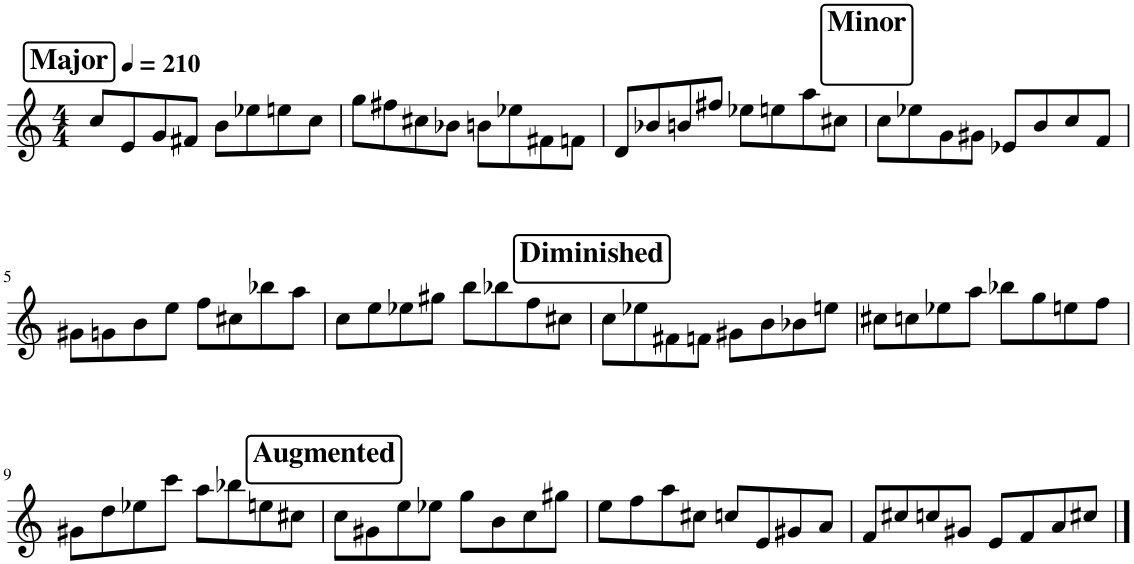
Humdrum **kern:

**kern
*part1
*staff1
*I"Piano
*I'Pno.
*clefG2
*k[]
*M4/4
*MM210
!!LO:REH:place=s1:a:B:cj:fs=14:t=Major
=1
8cc/L
8e/
8g/
8f#X/J
8b\L
8ee-X\
8een\
8cc\J
=2
8gg\L
8ff#X\
8cc#X\
8b-X\J
8bn\L
8ee-X\
8f#X\
8fn\J
=3
8d/L
8b-X/
8bn/
8ff#X/J
8ee-X\L
8een\
8aa\
8cc#X\J
!!LO:REH:place=s1:a:t=
!!LO:REH:place=s1:a:t=
!!LO:REH:place=s1:a:B:cj:fs=14:t=Minor
=4
8cc\L
8ee-X\
8g\
8g#X\J
8e-X/L
8b/
8cc/
8f/J
!!LO:LB:g=z
=5
8g#X\L
8gn\
8b\
8ee\J
8ff\L
8cc#X\
8bb-X\
8aa\J
=6
8cc\L
8ee\
8ee-X\
8gg#X\J
8bb\L
8bb-X\
8ff\
8cc#X\J
!!LO:REH:place=s1:a:t=
!!LO:REH:place=s1:a:B:cj:fs=14:t=Diminished
=7
8cc\L
8ee-X\
8f#X\
8fn\J
8g#X\L
8b\
8b-X\
8een\J
=8
8cc#X\L
8ccn\
8ee-X\
8aa\J
8bb-X\L
8gg\
8een\
8ff\J
!!LO:LB:g=z
=9
8g#X\L
8dd\
8ee-X\
8ccc\J
8aa\L
8bb-X\
8een\
8cc#X\J
!!LO:REH:place=s1:a:t=
!!LO:REH:place=s1:a:B:cj:fs=14:t=Augmented
=10
8cc\L
8g#X\
8ee\
8ee-X\J
8gg\L
8b\
8cc\
8gg#X\J
=11
8ee\L
8ff\
8aa\
8cc#X\J
8ccn/L
8e/
8g#X/
8a/J
=12
8f/L
8cc#X/
8ccn/
8g#X/J
8e/L
8f/
8a/
8cc#X/J
==
*-
